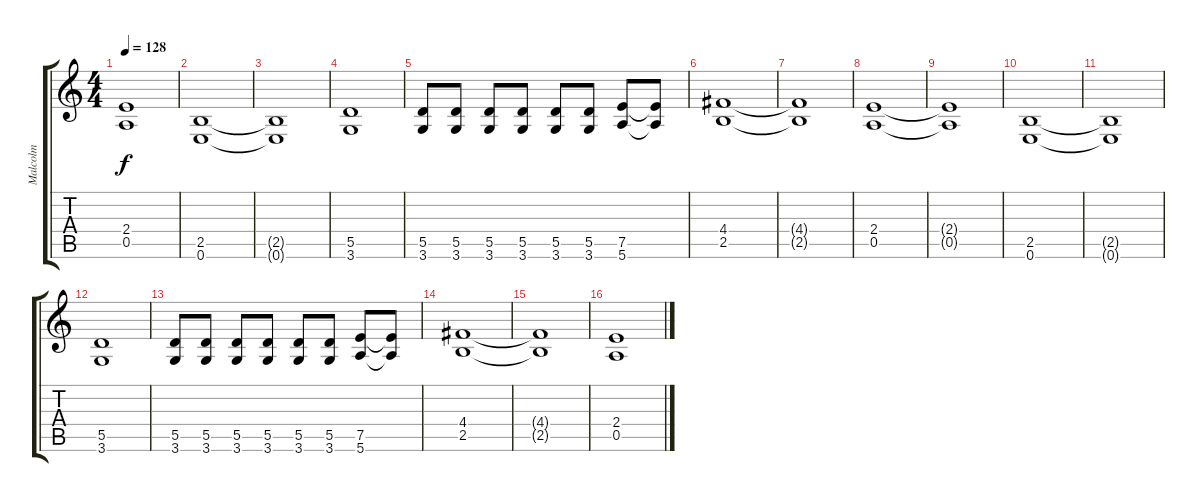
\track ("Malcolm" "Malcolm") {instrument distortionguitar}
\staff {score tabs}
\tuning (E4 B3 G3 D3 A2 E2) {hide}
\ts (4 4)
\tempo 128
\clef g2
\ks c
(2.4{t} 0.5{t}).1{dy f} |
(2.5 0.6).1 |
(2.5{t} 0.6{t}).1 |
(5.5 3.6).1 |
(5.5 3.6).8 (5.5 3.6).8 (5.5 3.6).8 (5.5 3.6).8 (5.5 3.6).8 (5.5 3.6).8 (7.5 5.6).8 (7.5{t} 5.6{t}).8 |
(4.4 2.5).1 |
(4.4{t} 2.5{t}).1 |
(2.4 0.5).1 |
(2.4{t} 0.5{t}).1 |
(2.5 0.6).1 |
(2.5{t} 0.6{t}).1 |
(5.5 3.6).1 |
(5.5 3.6).8 (5.5 3.6).8 (5.5 3.6).8 (5.5 3.6).8 (5.5 3.6).8 (5.5 3.6).8 (7.5 5.6).8 (7.5{t} 5.6{t}).8 |
(4.4 2.5).1 |
(4.4{t} 2.5{t}).1 |
(2.4 0.5).1
